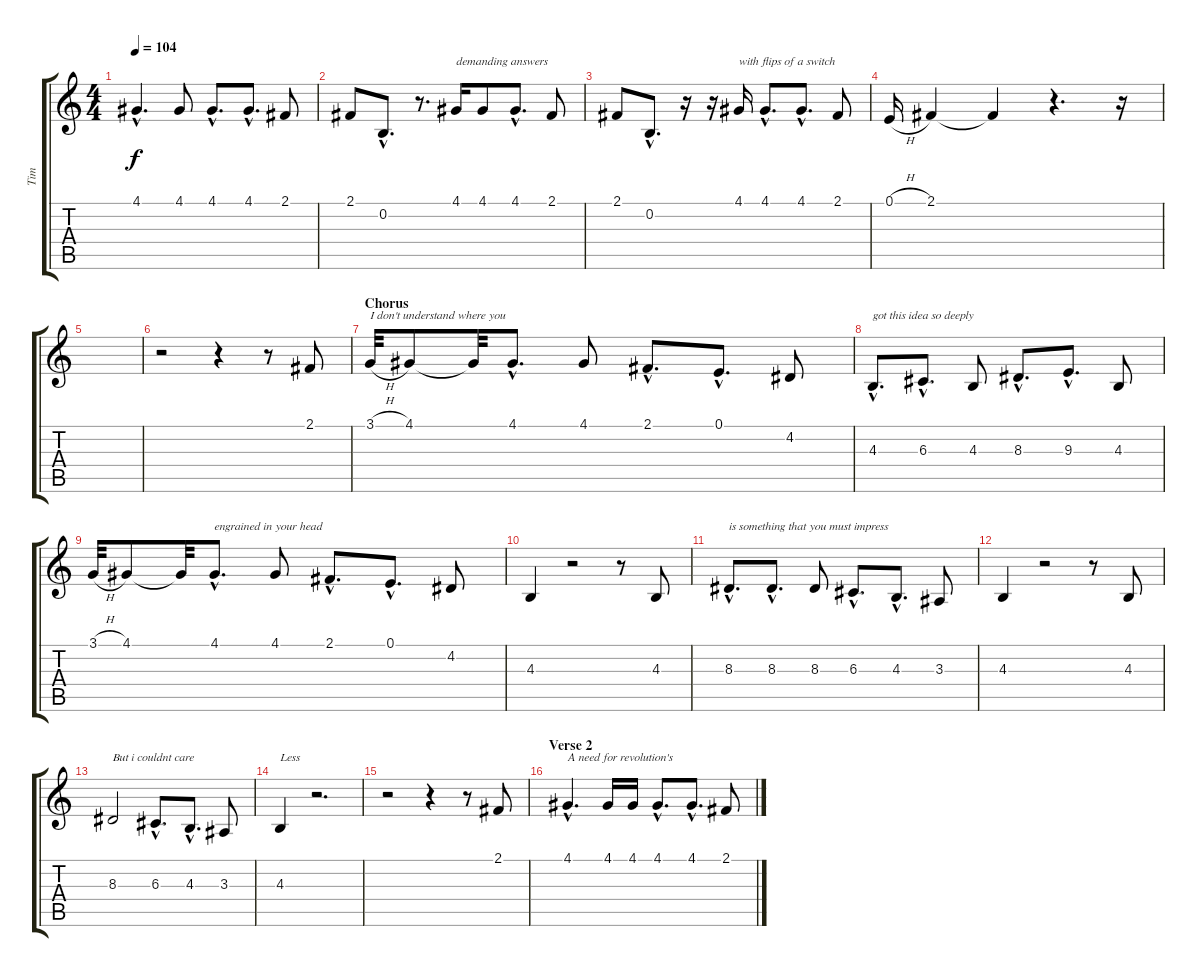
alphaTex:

\track ("Tim" "Tim") {instrument tenorsax}
\staff {score tabs}
\tuning (E4 B3 G3 D3 A2 E2) {hide}
\ts (4 4)
\tempo 104
\clef g2
\ks c
4.1{hac}.4{d dy f} 4.1.8 4.1{hac}.8{d} 4.1{hac}.8{d} 2.1.8 |
2.1.8 0.2{hac}.8{d} r.8{d} 4.1.16{txt "demanding answers"} 4.1.8 4.1{hac}.8{d} 2.1.8 |
2.1.8 0.2{hac}.8{d} r.16 r.16 4.1.16{txt "with flips of a switch"} 4.1{hac}.8{d} 4.1{hac}.8{d} 2.1.8 |
0.1{h}.16 2.1.4 2.1{t}.4 r.4{d} r.16 |
|
r.2{balance 8} r.4 r.8 2.1.8 |
\section ("" "Chorus")
3.1{h}.32{txt "I don't understand where you"} 4.1.8 4.1{t}.32 4.1{hac}.8{d} 4.1.8 2.1{hac}.8{d} 0.1{hac}.8{d} 4.2.8 |
4.3{hac}.8{d txt "got this idea so deeply"} 6.3{hac}.8{d} 4.3.8 8.3{hac}.8{d} 9.3{hac}.8{d} 4.3.8 |
3.1{h}.32 4.1.8 4.1{t}.32 4.1{hac}.8{d txt "engrained in your head"} 4.1.8 2.1{hac}.8{d} 0.1{hac}.8{d} 4.2.8 |
4.3.4 r.2 r.8 4.3.8 |
8.3{hac}.8{d txt "is something that you must impress"} 8.3{hac}.8{d} 8.3.8 6.3{hac}.8{d} 4.3{hac}.8{d} 3.3.8 |
4.3.4 r.2 r.8 4.3.8 |
8.3.2{txt "But i couldnt care"} 6.3{hac}.8{d} 4.3{hac}.8{d} 3.3.8 |
4.3.4{txt "Less"} r.2{d} |
r.2 r.4 r.8 2.1.8 |
\section ("" "Verse 2")
4.1{hac}.4{d txt "A need for revolution's"} 4.1.16 4.1.16 4.1{hac}.8{d} 4.1{hac}.8{d} 2.1.8
